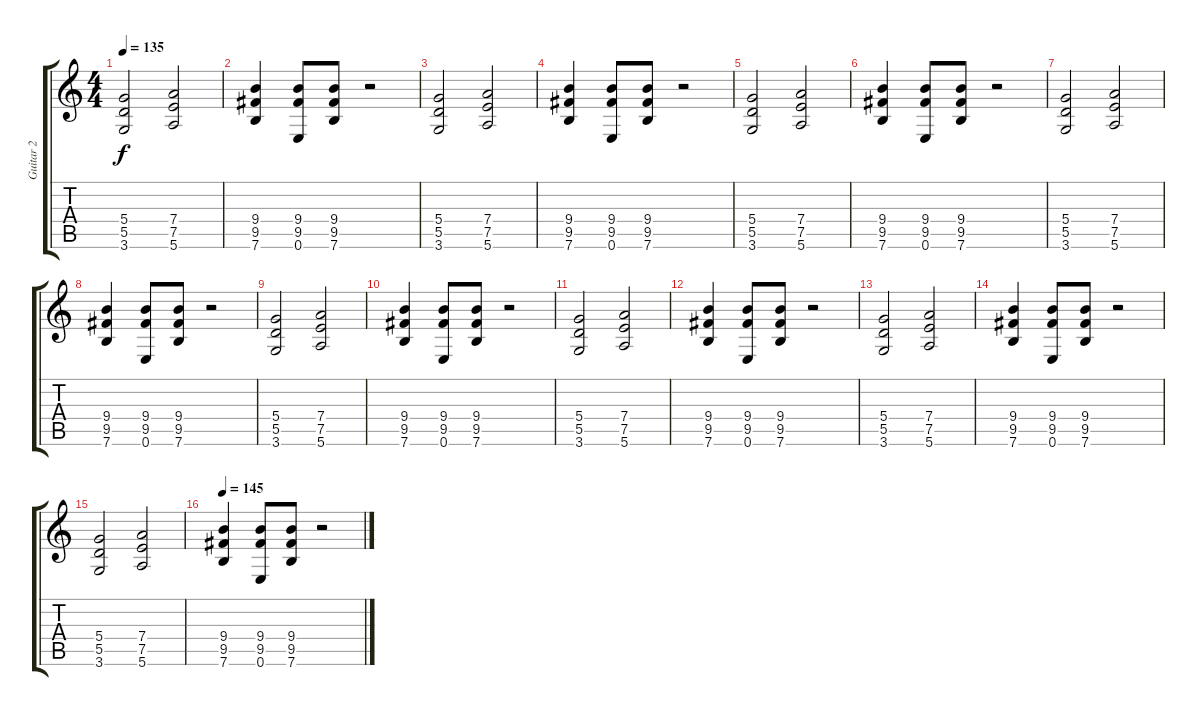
\track ("Guitar 2" "Guitar 2") {instrument distortionguitar}
\staff {score tabs}
\tuning (E4 B3 G3 D3 A2 E2) {hide}
\ts (4 4)
\tempo 135
\clef g2
\ks c
(5.4 5.5 3.6).2{dy f} (7.4 7.5 5.6).2 |
(9.4 9.5 7.6).4 (9.4 9.5 0.6).8 (9.4 9.5 7.6).8 r.2 |
(5.4 5.5 3.6).2 (7.4 7.5 5.6).2 |
(9.4 9.5 7.6).4 (9.4 9.5 0.6).8 (9.4 9.5 7.6).8 r.2 |
(5.4 5.5 3.6).2 (7.4 7.5 5.6).2 |
(9.4 9.5 7.6).4 (9.4 9.5 0.6).8 (9.4 9.5 7.6).8 r.2 |
(5.4 5.5 3.6).2 (7.4 7.5 5.6).2 |
(9.4 9.5 7.6).4 (9.4 9.5 0.6).8 (9.4 9.5 7.6).8 r.2 |
(5.4 5.5 3.6).2 (7.4 7.5 5.6).2 |
(9.4 9.5 7.6).4 (9.4 9.5 0.6).8 (9.4 9.5 7.6).8 r.2 |
(5.4 5.5 3.6).2 (7.4 7.5 5.6).2 |
(9.4 9.5 7.6).4 (9.4 9.5 0.6).8 (9.4 9.5 7.6).8 r.2 |
(5.4 5.5 3.6).2 (7.4 7.5 5.6).2 |
(9.4 9.5 7.6).4 (9.4 9.5 0.6).8 (9.4 9.5 7.6).8 r.2 |
(5.4 5.5 3.6).2 (7.4 7.5 5.6).2 |
\tempo 145
(9.4 9.5 7.6).4 (9.4 9.5 0.6).8 (9.4 9.5 7.6).8 r.2
